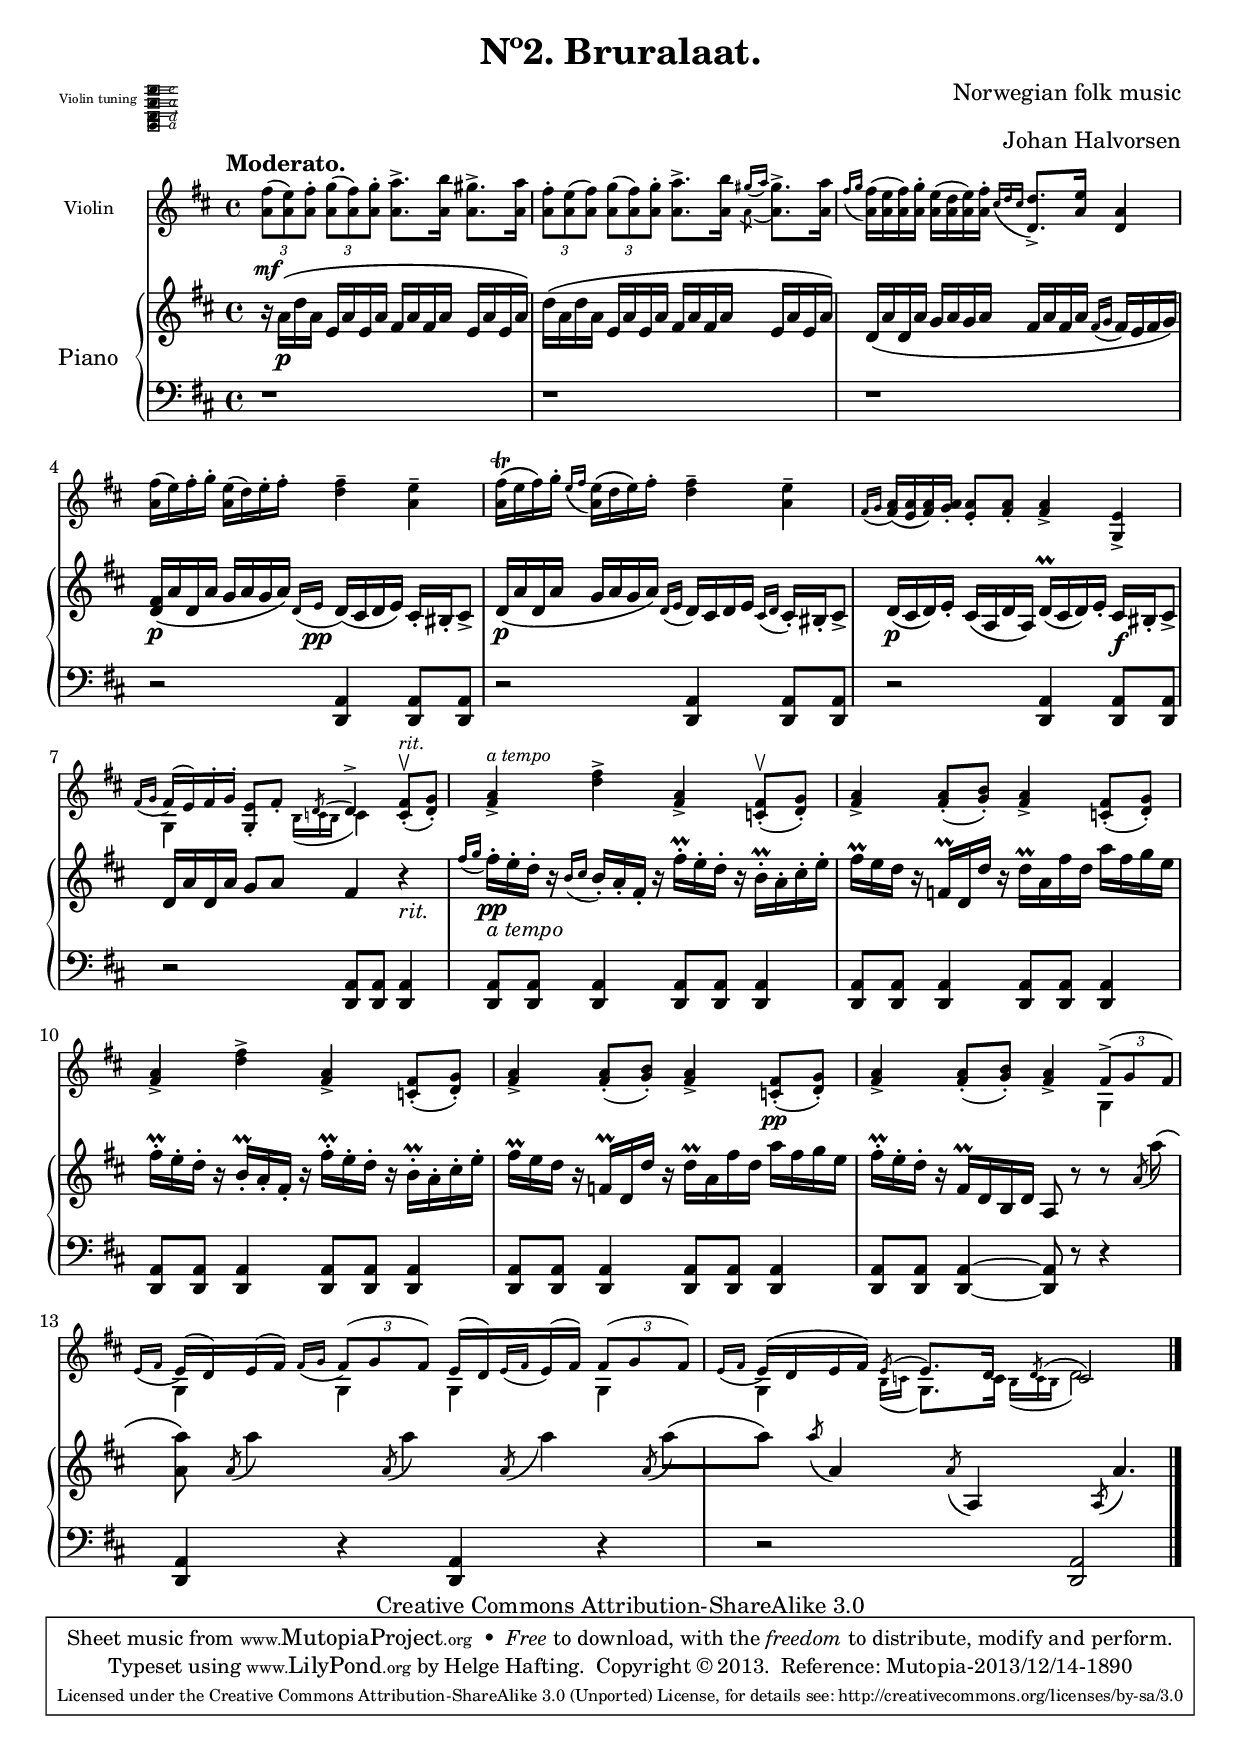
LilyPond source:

\version "2.16.2"

\header {
  arranger="Johan Halvorsen"
  composer="Norwegian folk music"
  title="Nº2. Bruralaat."
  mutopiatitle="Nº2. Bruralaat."
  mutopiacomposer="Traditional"
  %not set, no lyrics:
  %mutopiapoet=""
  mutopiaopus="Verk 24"
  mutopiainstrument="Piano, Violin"
  date="1895"
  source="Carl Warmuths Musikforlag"
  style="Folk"
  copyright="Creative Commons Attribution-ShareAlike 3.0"
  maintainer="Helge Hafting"
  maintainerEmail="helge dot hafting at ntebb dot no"
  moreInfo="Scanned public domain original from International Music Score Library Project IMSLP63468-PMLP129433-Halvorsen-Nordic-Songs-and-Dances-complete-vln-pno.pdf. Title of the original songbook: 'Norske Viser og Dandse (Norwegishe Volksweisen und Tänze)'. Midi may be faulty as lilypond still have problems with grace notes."
  %Hack to display the violin tuning. New use for the "poet" field, as there is no poet here.
  poet = \markup {
    \score {
      \new Staff \with {    
        fontSize = #-4
        \override StaffSymbol #'staff-space = #(magstep -4)
        \consists "Balloon_engraver"
        \override BalloonTextItem #'annotation-line = ##f
        \override BalloonTextItem #'annotation-balloon = ##f
        \remove "Time_signature_engraver"
        \remove "Clef_engraver"
        \override Stem #'stencil = ##f
      }
      {
        \set Staff.instrumentName = \markup {
          \smaller \column { "Violin tuning" 
          }
        }
        <a-\balloonText #'(1 . 0) \markup { \italic "a" } 
         d'-\balloonText #'(1 . 0) \markup { \italic "d" } 
         a'-\balloonText #'(1 . 0) \markup { \italic "a" } 
         e''-\balloonText #'(1 . 0) \markup { \italic "e" } >4 
      }
      \layout{}
    } %score
  } %markup

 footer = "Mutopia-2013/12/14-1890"
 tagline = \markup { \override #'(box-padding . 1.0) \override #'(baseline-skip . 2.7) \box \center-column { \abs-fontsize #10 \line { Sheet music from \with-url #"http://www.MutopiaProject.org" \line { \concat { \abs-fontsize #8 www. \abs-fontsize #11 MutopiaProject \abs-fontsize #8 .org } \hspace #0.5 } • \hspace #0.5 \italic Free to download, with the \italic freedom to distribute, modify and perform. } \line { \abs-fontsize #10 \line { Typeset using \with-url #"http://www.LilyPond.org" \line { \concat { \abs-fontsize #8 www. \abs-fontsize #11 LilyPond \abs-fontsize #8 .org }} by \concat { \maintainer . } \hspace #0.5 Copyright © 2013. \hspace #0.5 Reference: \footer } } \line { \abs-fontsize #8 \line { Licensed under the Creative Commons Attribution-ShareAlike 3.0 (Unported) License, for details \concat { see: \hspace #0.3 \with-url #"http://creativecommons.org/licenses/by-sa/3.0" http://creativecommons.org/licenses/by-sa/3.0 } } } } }
}

%Override forcing grace slurs to go down. Prettier in this piece.
startAppoggiaturaMusic = {
  \once\override Slur #'direction = #DOWN
  <>\startGraceSlur
}

%Suggested fix for "programming error: Going back in MIDI time.":
%make notes 2 times shorter than they look:
%\acciaccatura { \scaleDurations #' (1 . 2) { c'8[ d' e' f' g'] } }
% \scaleDurations 1/2 { ... }
%Except it doesn't help that much - it reduces the warnings from
%17 to 15. Dropping "articulate" solves everything. Problem in articulate.ly ?
%Another problem - lilypond does not indicate where the problem is, there
%is no line number in these error messages.


violin= \relative a'{
  \times 2/3 {<a fis'>8(\mf <a e'>) <a fis'>-.} \times 2/3 {<a g'>( <a fis'>) <a g'>-.} <a a'>8.-> <a b'>16 <a gis'>8.-> <a a'>16 
  \times 2/3 {<a fis'>8-. <a e'>( <a fis'>)} \times 2/3 {<a g'>( <a fis'>) <a g'>-.} <a a'>8.-> <a b'>16 <<  {\appoggiatura \scaleDurations 1/2 { gis'16[ a]} } \\ {\acciaccatura \scaleDurations 1/2 { a,8} }>> <a gis'>8.-> <a a'>16
  \appoggiatura  \scaleDurations 1/2 { fis'[ g] } <a, fis'>( <a e'> <a fis'>) <a g'>-. <a e'>( <a d> <a e'>) <a fis'>-. \appoggiatura { \scaleDurations 1/2  {cis[ d cis]} } <d, d'>8.-> <a' e'>16 <a d,>4 
  <a fis'>16( e') fis-. g-. <a, e'>( d) e-. fis-. <d fis>4-- <a e'>--
  <a fis'>16\(\trill e' fis\) g-. \appoggiatura \scaleDurations 1/2 { e[ fis] } <a, e'>\( d e\) fis-. <d fis>4-- <a e'>-- 
  \appoggiatura \scaleDurations 1/2 { fis16[ g] } <fis a>\( <e a> <fis a>\) <g a>-. <e a>8-. <fis a>-. q4-> <e g,>-> 
  << {\appoggiatura \scaleDurations 1/2 { fis16[ g] }  fis^( e) fis-. g-.} \\ g,4 >> <e' g,>8-. fis-. << \acciaccatura d8*1/2 d4->\\ \stemDown \appoggiatura \scaleDurations 1/2 { b16[ c b] } c4  >> <c fis>8-.(\upbow^\markup{\italic rit.} <d g>-.)
  <fis a>4->^\markup{\italic "a tempo"} <d' fis>-> <fis, a>-> <c fis>8-.\upbow( <d g>-.)
  <fis a>4-> q8-.( <g b>-.) <fis a>4-> <c fis>8-.( <d g>-.)
  <fis a>4-> <d' fis>-> <fis, a>-> <c fis>8-.( <d g>-.)
  <fis a>4-> q8-.( <g b>-.) <fis a>4-> <c fis>8-.(\pp <d g>-.)
  <fis a>4-> q8-.( <g b>-.) <fis a>4-> << \times 2/3 { fis8->( g fis) } \\ g,4 >>
  << {\appoggiatura \scaleDurations 1/2 {e'16[ fis]} e( d) e( fis) \appoggiatura\scaleDurations 1/2 { fis[ g] } \times 2/3 {fis8( g fis)} e16[( d) \appoggiatura \scaleDurations 1/2 { e[ fis] } e( fis)] \times 2/3 {fis8( g fis)}} \\ {g,4 g g g} >> 
  << {\appoggiatura \scaleDurations 1/2 { e'16[ fis] } e\( d e fis\) \acciaccatura e8*1/2 e8. d16 \acciaccatura d8*1/2 c2 } \\ {g4 \appoggiatura \scaleDurations 1/2 { b16[ c]} g8. c16 \appoggiatura \scaleDurations 1/2 { b16[ c b] } d2 }>>
}

pianoupper= \relative c'' {
  r16 a\(\p d a e a e a fis a fis a e a e a\)
  d\( a d a e a e a fis a fis a e a e a\)
  d,\( a' d, a' g a g a fis a fis a \appoggiatura \scaleDurations 1/2 { fis[ g] } fis e fis g\)
  <d fis>\p\( a' d, a' g a g a\) \appoggiatura \scaleDurations 1/2 { d,[ e]\pp } d\( cis d e\) cis-. bis-. cis8-> 
  d16\(\p a' d, a' g a g a\) \appoggiatura \scaleDurations 1/2 { d,[ e] } d cis d e \appoggiatura \scaleDurations 1/2 { cis[ d] } cis-. bis-. cis8-> 
  d16\p\( cis d\) e-. cis\( a d a\) d\(\prall cis d\) e-. cis\f bis-. cis8->
  d16 a' d, a' g8 a fis4 r_\markup{\italic rit.}
   \appoggiatura \scaleDurations 1/2 { fis'16[ g] }fis-.\pp_\markup{\italic "a tempo"} e-. d-. r \appoggiatura \scaleDurations 1/2 { b[ cis] } b-. a-. fis-. r fis'-.\prall e-. d-. r b-.\prall a-. cis-. e-.
  fis16\prall e d r f,\prall d d' r d\prall a fis' d a' fis g e
  fis16\prall-. e-. d-. r b-.\prall a-. fis-. r fis'16\prall-. e-. d-. r b-.\prall a-. cis-. e-.
  fis16\prall e d r f,\prall d d' r d\prall a fis' d a' fis g e
  fis16\prall-. e-. d-. r fis,\prall d b d a8 r r \acciaccatura a'8*1/2 a'8\(
  <a a,>\) \repeat unfold 3 {\acciaccatura a,8*1/2 a'4} \acciaccatura a,8*1/2 a'8[\( 
  a]\)  \acciaccatura a8*1/2 a,4 \acciaccatura a8*1/2 a,4 \acciaccatura a8*1/2 a'4.
}

pianolower= \relative c, {
  r1
  r
  r
  \repeat unfold 3 {
    r2 <d a'>4 q8 q8
  }
  r2 <d a'>8 q q4
  \repeat unfold 4 {
    q8 q q4 q8 q q4
  }
  q8 q8 q4~ q8 r8 r4
  q r q r
  r2 q2
}

music = <<
  \time 4/4
  \new Staff = "violin" \with {
    %Slightly smaller staff, so it fits on letter paper
    %The original also had a smaller violin staff
    fontSize = #-2
    \override StaffSymbol #'staff-space = #(magstep -2)
    %Needed when using the slightly smaller staff:
    \override Beam #'auto-knee-gap = #4.5
  } { 
    \tempo "Moderato."
    \set Staff.instrumentName = #"Violin"
    \set Staff.midiInstrument = #"violin"
    \clef treble
    \key d \major
    \violin
  }
  \new PianoStaff \with {
    %Slightly smaller staff, so it all fits in one page even with Mutopia's
    %rather large box at the bottom
    % -0.5 is enough for A4
    % -0.6 is necessary to fit it on one page with letter size paper
    fontSize = #-0.6
    \override StaffSymbol #'staff-space = #(magstep -0.6)  
  }
  <<
    \set PianoStaff.instrumentName = #"Piano"
    \set PianoStaff.midiInstrument = #"acoustic grand"
    \new Staff = "upper" {
      \clef treble
      \key d \major 
      \pianoupper
    }
    \new Staff = "lower" {
      \clef bass
      \key d \major
      \pianolower \bar "|."
    } 
  >>
>>

%pdf output
\score { 
  \music
  \layout{
    \context {
      \Score
      \override SpacingSpanner
      %This override fits the song on one A4-page, like the original
      #'common-shortest-duration = #(ly:make-moment 1 8)
      \override SpacingSpanner #'uniform-stretching = ##t        
    }  
  }
}

\include "articulate.ly"

%midi output where repeats work
\score {
  \unfoldRepeats \articulate
  \music
  \midi{}
}
